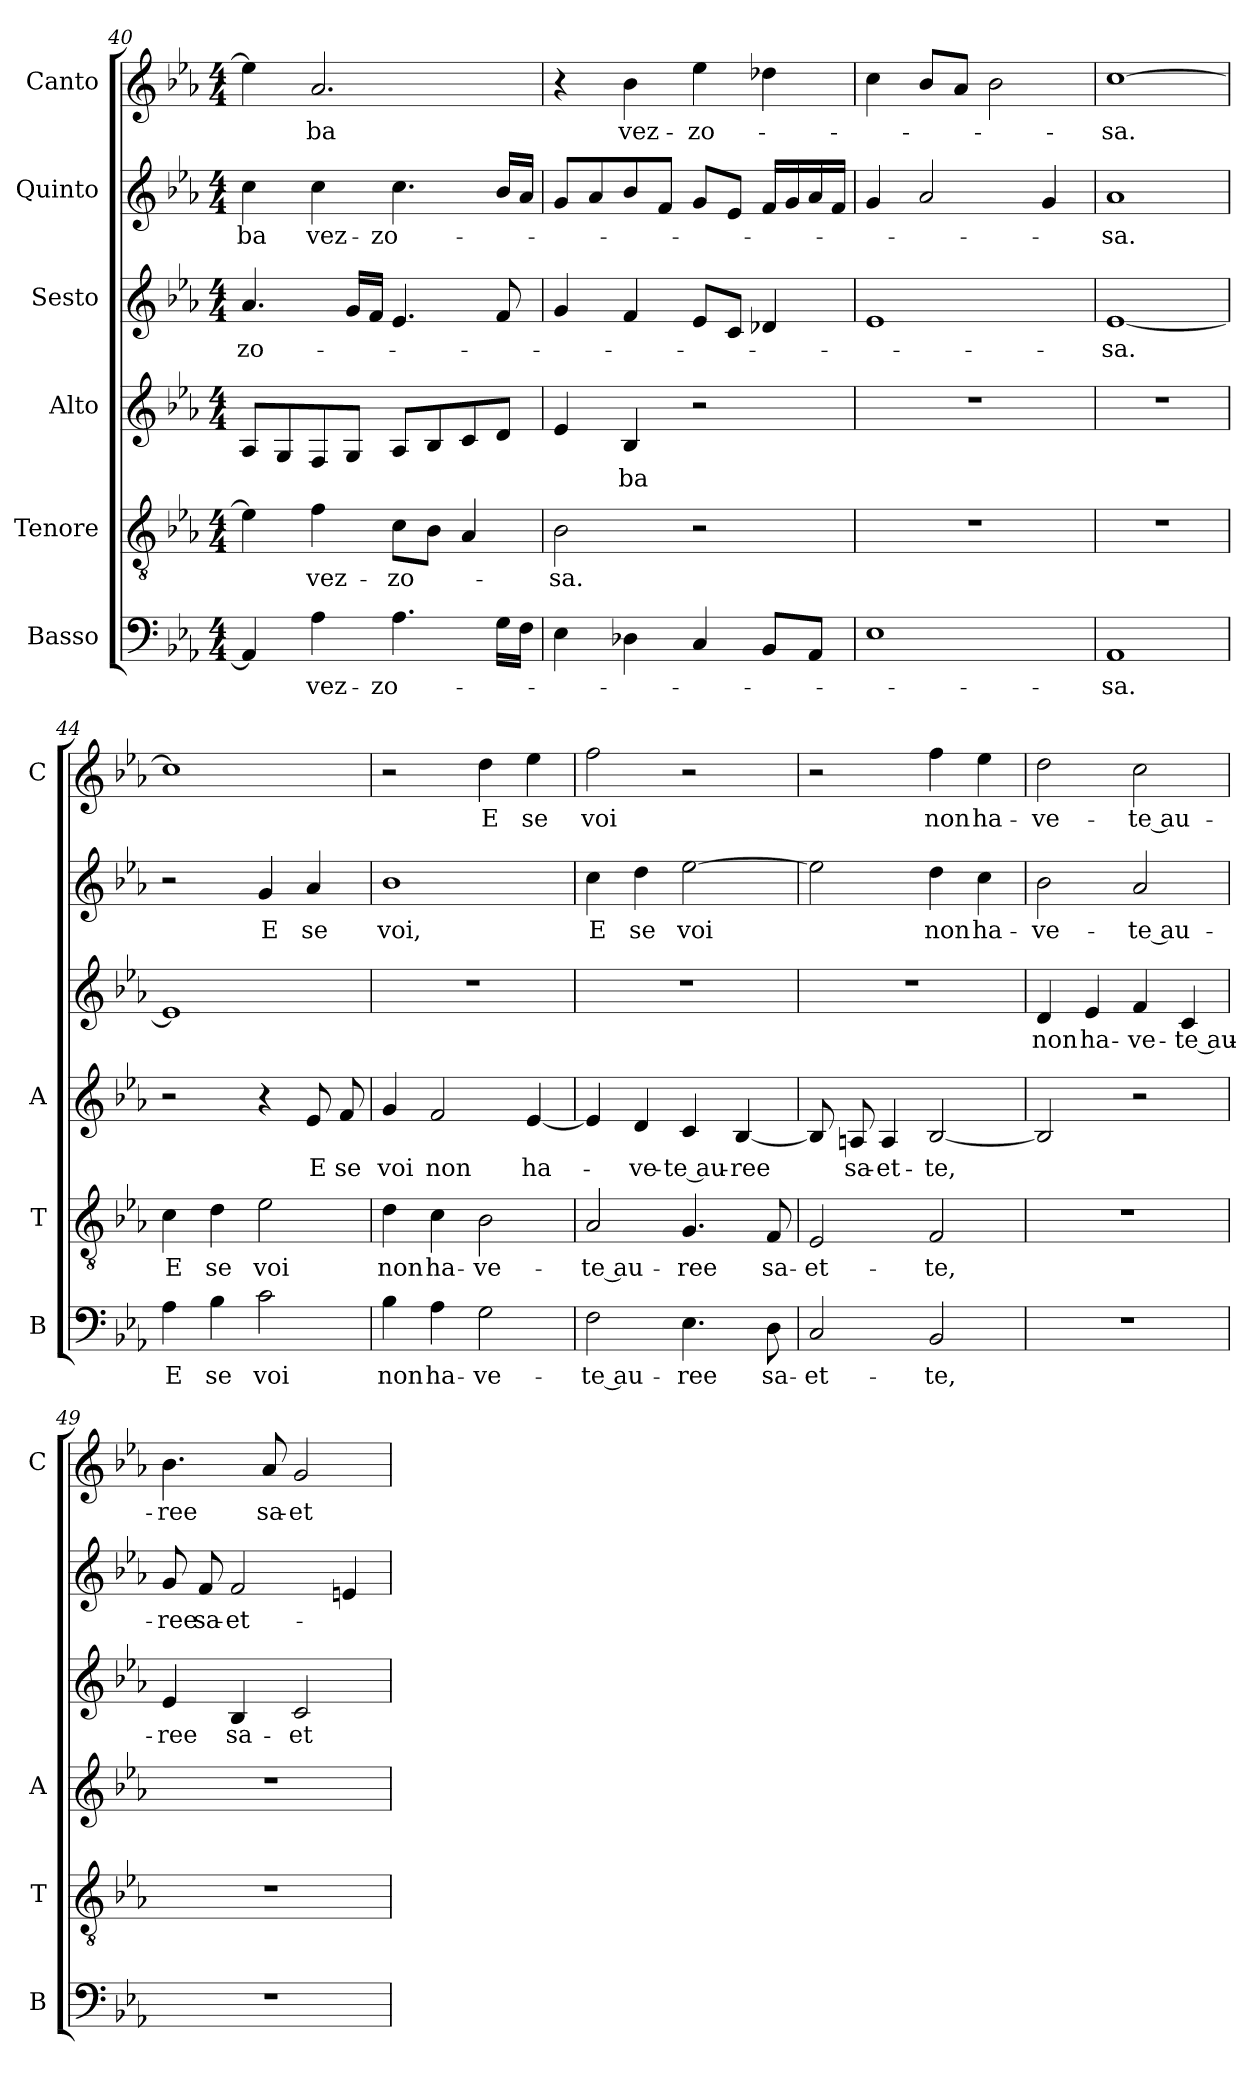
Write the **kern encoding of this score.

**kern	**text	**kern	**text	**kern	**text	**kern	**text	**kern	**text	**kern	**text
*part6	*part6	*part5	*part5	*part4	*part4	*part3	*part3	*part2	*part2	*part1	*part1
*staff6	*staff6	*staff5	*staff5	*staff4	*staff4	*staff3	*staff3	*staff2	*staff2	*staff1	*staff1
*I"Basso	*	*I"Tenore	*	*I"Alto	*	*I"Sesto	*	*I"Quinto	*	*I"Canto	*
*I'B	*	*I'T	*	*I'A	*	*	*	*	*	*I'C	*
*clefF4	*	*clefGv2	*	*clefG2	*	*clefG2	*	*clefG2	*	*clefG2	*
*k[b-e-a-]	*	*k[b-e-a-]	*	*k[b-e-a-]	*	*k[b-e-a-]	*	*k[b-e-a-]	*	*k[b-e-a-]	*
*E-:	*	*E-:	*	*E-:	*	*E-:	*	*E-:	*	*E-:	*
*M4/4	*	*M4/4	*	*M4/4	*	*M4/4	*	*M4/4	*	*M4/4	*
=40	=40	=40	=40	=40	=40	=40	=40	=40	=40	=40	=40
!	!	!	!	!	!	!	!LO:LY:b	!	!LO:LY:b	!	!
4AA-/]	.	4e-\]	.	8A-/L	.	4.a-/	-zo-	4cc\	-ba	4ee-\]	.
.	.	.	.	8G/	.	.	.	.	.	.	.
!	!LO:LY:b	!	!LO:LY:b	!	!	!	!	!	!LO:LY:b	!	!LO:LY:b
4A-\	vez-	4f\	vez-	8F/	.	.	.	4cc\	vez-	2.a-/	-ba
.	.	.	.	8G/J	.	16g/LL	.	.	.	.	.
.	.	.	.	.	.	16f/JJ	.	.	.	.	.
!	!LO:LY:b	!	!LO:LY:b	!	!	!	!	!	!LO:LY:b	!	!
4.A-\	-zo-	8c\L	-zo-	8A-/L	.	4.e-/	.	4.cc\	-zo-	.	.
.	.	8B-\J	.	8B-/	.	.	.	.	.	.	.
.	.	4A-/	.	8c/	.	.	.	.	.	.	.
16G\LL	.	.	.	8d/J	.	8f/	.	16b-/LL	.	.	.
16F\JJ	.	.	.	.	.	.	.	16a-/JJ	.	.	.
=41	=41	=41	=41	=41	=41	=41	=41	=41	=41	=41	=41
!	!	!	!LO:LY:b	!	!	!	!	!	!	!	!
4E-\	.	2B-\	-sa.	4e-/	.	4g/	.	8g/L	.	4r	.
.	.	.	.	.	.	.	.	8a-/	.	.	.
!	!	!	!	!	!LO:LY:b	!	!	!	!	!	!LO:LY:b
4D-X\	.	.	.	4B-/	-ba	4f/	.	8b-/	.	4b-\	vez-
.	.	.	.	.	.	.	.	8f/J	.	.	.
!	!	!	!	!	!	!	!	!	!	!	!LO:LY:b
4C/	.	2r	.	2r	.	8e-/L	.	8g/L	.	4ee-\	-zo-
.	.	.	.	.	.	8c/J	.	8e-/J	.	.	.
8BB-/L	.	.	.	.	.	4d-X/	.	16f/LL	.	4dd-X\	.
.	.	.	.	.	.	.	.	16g/	.	.	.
8AA-/J	.	.	.	.	.	.	.	16a-/	.	.	.
.	.	.	.	.	.	.	.	16f/JJ	.	.	.
=42	=42	=42	=42	=42	=42	=42	=42	=42	=42	=42	=42
1E-	.	1r	.	1r	.	1e-	.	4g/	.	4cc\	.
.	.	.	.	.	.	.	.	2a-/	.	8b-/L	.
.	.	.	.	.	.	.	.	.	.	8a-/J	.
.	.	.	.	.	.	.	.	.	.	2b-\	.
.	.	.	.	.	.	.	.	4g/	.	.	.
=43	=43	=43	=43	=43	=43	=43	=43	=43	=43	=43	=43
!	!LO:LY:b	!	!	!	!	!	!LO:LY:b	!	!LO:LY:b	!	!LO:LY:b
1AA-	-sa.	1r	.	1r	.	[1e-	-sa.	1a-	-sa.	[1cc	-sa.
=44	=44	=44	=44	=44	=44	=44	=44	=44	=44	=44	=44
!	!LO:LY:b	!	!LO:LY:b	!	!	!	!	!	!	!	!
4A-\	E	4c\	E	2r	.	1e-]	.	2r	.	1cc]	.
!	!LO:LY:b	!	!LO:LY:b	!	!	!	!	!	!	!	!
4B-\	se	4d\	se	.	.	.	.	.	.	.	.
!	!LO:LY:b	!	!LO:LY:b	!	!	!	!	!	!LO:LY:b	!	!
2c\	voi	2e-\	voi	4r	.	.	.	4g/	E	.	.
!	!	!	!	!	!LO:LY:b	!	!	!	!LO:LY:b	!	!
.	.	.	.	8e-/	E	.	.	4a-/	se	.	.
!	!	!	!	!	!LO:LY:b	!	!	!	!	!	!
.	.	.	.	8f/	se	.	.	.	.	.	.
=45	=45	=45	=45	=45	=45	=45	=45	=45	=45	=45	=45
!	!LO:LY:b	!	!LO:LY:b	!	!LO:LY:b	!	!	!	!LO:LY:b	!	!
4B-\	non	4d\	non	4g/	voi	1r	.	1b-	voi,	2r	.
!	!LO:LY:b	!	!LO:LY:b	!	!LO:LY:b	!	!	!	!	!	!
4A-\	ha-	4c\	ha-	2f/	non	.	.	.	.	.	.
!	!LO:LY:b	!	!LO:LY:b	!	!	!	!	!	!	!	!LO:LY:b
2G\	-ve-	2B-\	-ve-	.	.	.	.	.	.	4dd\	E
!	!	!	!	!	!LO:LY:b	!	!	!	!	!	!LO:LY:b
.	.	.	.	[4e-/	ha-	.	.	.	.	4ee-\	se
=46	=46	=46	=46	=46	=46	=46	=46	=46	=46	=46	=46
!	!LO:LY:b	!	!LO:LY:b	!	!	!	!	!	!LO:LY:b	!	!LO:LY:b
2F\	-te au-	2A-/	-te au-	4e-/]	.	1r	.	4cc\	E	2ff\	voi
!	!	!	!	!	!LO:LY:b	!	!	!	!LO:LY:b	!	!
.	.	.	.	4d/	-ve-	.	.	4dd\	se	.	.
!	!LO:LY:b	!	!LO:LY:b	!	!LO:LY:b	!	!	!	!LO:LY:b	!	!
4.E-\	-ree	4.G/	-ree	4c/	-te au-	.	.	[2ee-\	voi	2r	.
!	!	!	!	!	!LO:LY:b	!	!	!	!	!	!
.	.	.	.	[4B-/	-ree	.	.	.	.	.	.
!	!LO:LY:b	!	!LO:LY:b	!	!	!	!	!	!	!	!
8D\	sa-	8F/	sa-	.	.	.	.	.	.	.	.
!!LO:LB:g=z
=47	=47	=47	=47	=47	=47	=47	=47	=47	=47	=47	=47
!	!LO:LY:b	!	!LO:LY:b	!	!	!	!	!	!	!	!
2C/	-et-	2E-/	-et-	8B-/]	.	1r	.	2ee-\]	.	2r	.
!	!	!	!	!	!LO:LY:b	!	!	!	!	!	!
.	.	.	.	8An/	sa-	.	.	.	.	.	.
!	!	!	!	!	!LO:LY:b	!	!	!	!	!	!
.	.	.	.	4A/	-et-	.	.	.	.	.	.
!	!LO:LY:b	!	!LO:LY:b	!	!LO:LY:b	!	!	!	!LO:LY:b	!	!LO:LY:b
2BB-/	-te,	2F/	-te,	[2B-/	-te,	.	.	4dd\	non	4ff\	non
!	!	!	!	!	!	!	!	!	!LO:LY:b	!	!LO:LY:b
.	.	.	.	.	.	.	.	4cc\	ha-	4ee-\	ha-
=48	=48	=48	=48	=48	=48	=48	=48	=48	=48	=48	=48
!	!	!	!	!	!	!	!LO:LY:b	!	!LO:LY:b	!	!LO:LY:b
1r	.	1r	.	2B-/]	.	4d/	non	2b-\	-ve-	2dd\	-ve-
!	!	!	!	!	!	!	!LO:LY:b	!	!	!	!
.	.	.	.	.	.	4e-/	ha-	.	.	.	.
!	!	!	!	!	!	!	!LO:LY:b	!	!LO:LY:b	!	!LO:LY:b
.	.	.	.	2r	.	4f/	-ve-	2a-/	-te au-	2cc\	-te au-
!	!	!	!	!	!	!	!LO:LY:b	!	!	!	!
.	.	.	.	.	.	4c/	-te au-	.	.	.	.
=49	=49	=49	=49	=49	=49	=49	=49	=49	=49	=49	=49
!	!	!	!	!	!	!	!LO:LY:b	!	!LO:LY:b	!	!LO:LY:b
1r	.	1r	.	1r	.	4e-/	-ree	8g/	-ree	4.b-\	-ree
!	!	!	!	!	!	!	!	!	!LO:LY:b	!	!
.	.	.	.	.	.	.	.	8f/	sa-	.	.
!	!	!	!	!	!	!	!LO:LY:b	!	!LO:LY:b	!	!
.	.	.	.	.	.	4B-/	sa-	2f/	-et-	.	.
!	!	!	!	!	!	!	!	!	!	!	!LO:LY:b
.	.	.	.	.	.	.	.	.	.	8a-/	sa-
!	!	!	!	!	!	!	!LO:LY:b	!	!	!	!LO:LY:b
.	.	.	.	.	.	2c/	-et-	.	.	2g/	-et-
.	.	.	.	.	.	.	.	4en/	.	.	.
=	=	=	=	=	=	=	=	=	=	=	=
*-	*-	*-	*-	*-	*-	*-	*-	*-	*-	*-	*-
